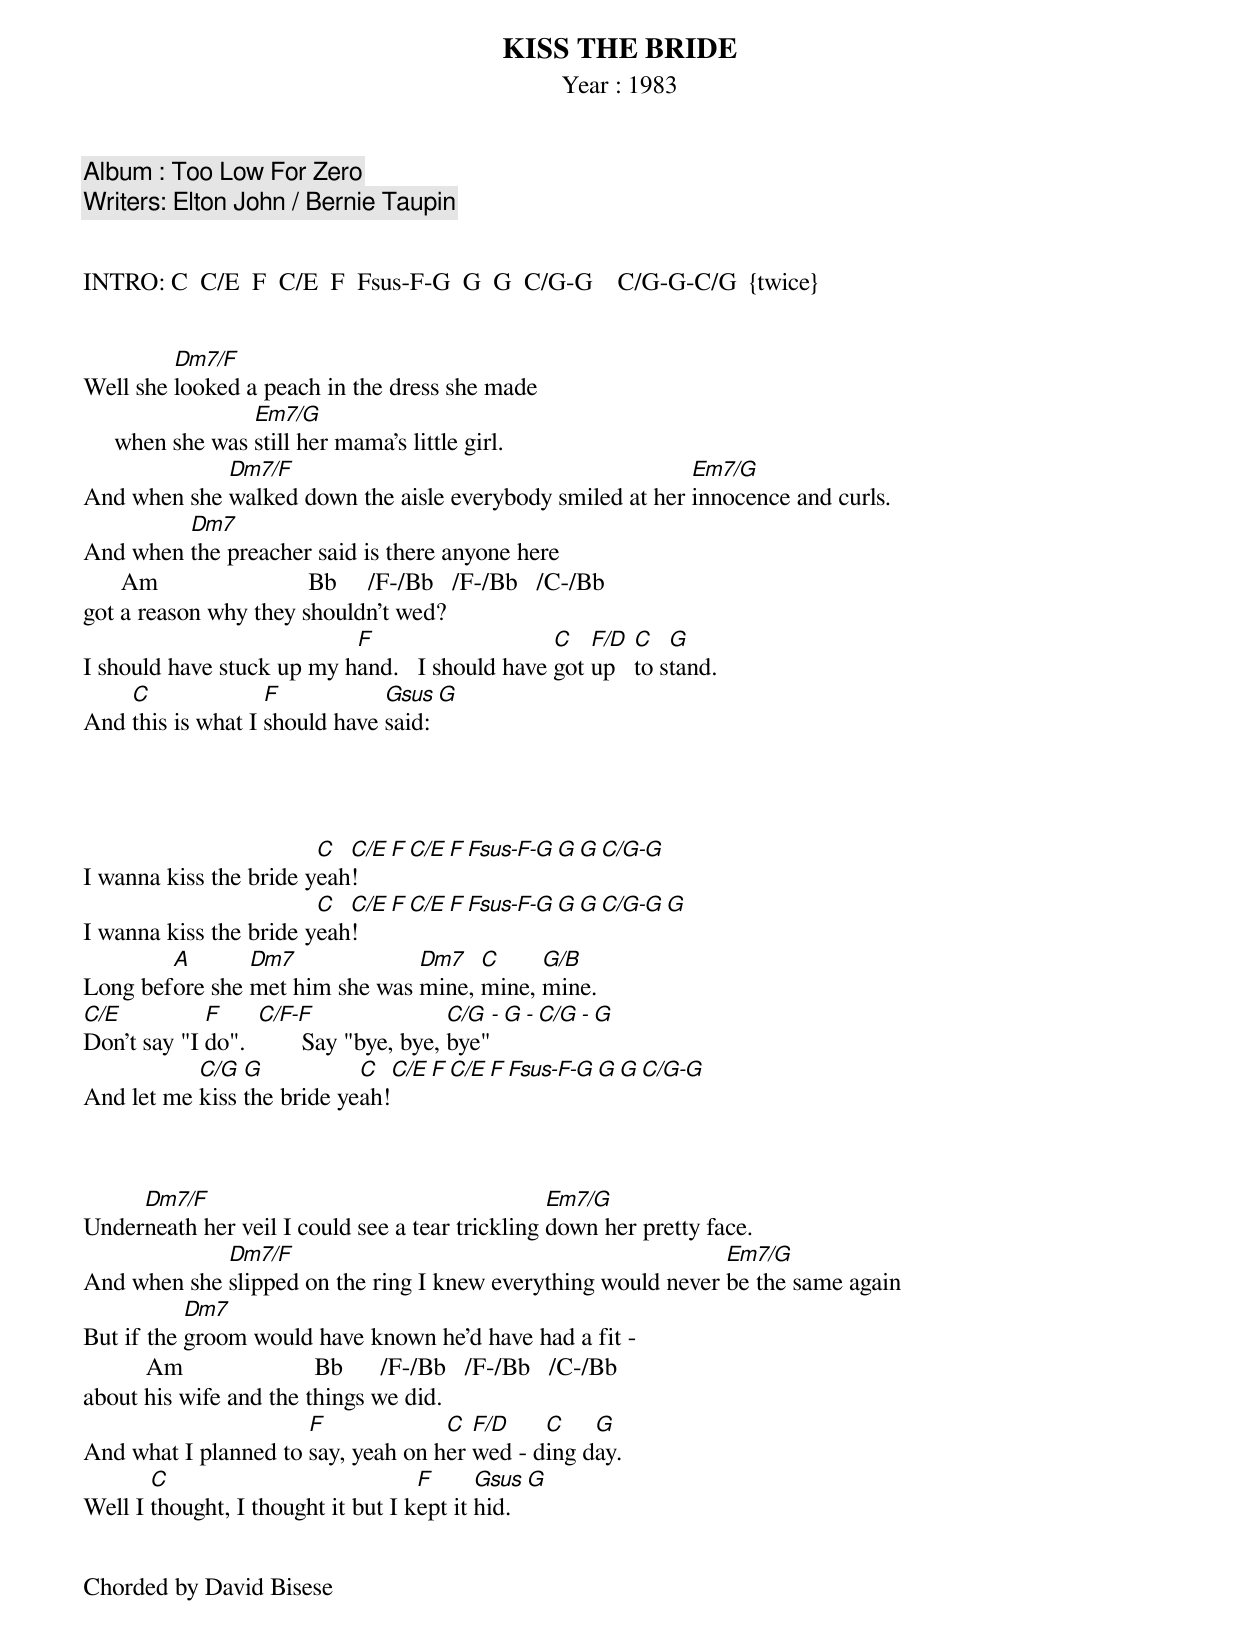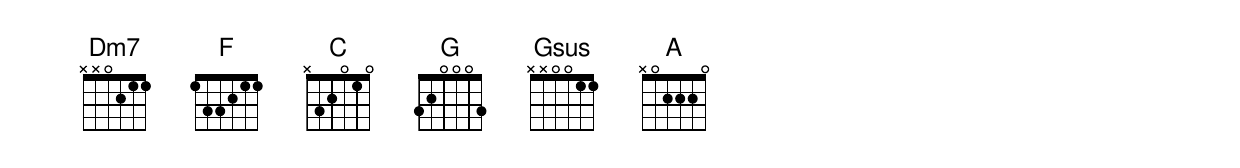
KISS THE BRIDE
  Year : 1983
 Album : Too Low For Zero
Writers: Elton John / Bernie Taupin


INTRO: C  C/E  F  C/E  F  Fsus-F-G  G  G  C/G-G    C/G-G-C/G  {twice}


         Dm7/F
Well she looked a peach in the dress she made
                  Em7/G
     when she was still her mama's little girl.
             Dm7/F                                         Em7/G
And when she walked down the aisle everybody smiled at her innocence and curls.
         Dm7
And when the preacher said is there anyone here
      Am                        Bb     /F-/Bb   /F-/Bb   /C-/Bb
got a reason why they shouldn't wed?
                           F                    C   F/D  C   G
I should have stuck up my hand.   I should have got up   to stand.
    C              F           Gsus      G
And this is what I should have said:




                        C  C/E  F  C/E  F  Fsus-F-G  G  G  C/G-G
I wanna kiss the bride yeah!
                        C  C/E  F  C/E  F  Fsus-F-G  G  G  C/G-G  G
I wanna kiss the bride yeah!
        A       Dm7             Dm7   C     G/B
Long before she met him she was mine, mine, mine.
C/E          F     C/F-F                 C/G - G - C/G - G
Don't say "I do".         Say "bye, bye, bye"
           C/G  G           C  C/E  F  C/E  F  Fsus-F-G  G  G  C/G-G
And let me kiss the bride yeah!



     Dm7/F                                       Em7/G
Underneath her veil I could see a tear trickling down her pretty face.
             Dm7/F                                             Em7/G
And when she slipped on the ring I knew everything would never be the same again
           Dm7
But if the groom would have known he'd have had a fit -
          Am                     Bb      /F-/Bb   /F-/Bb   /C-/Bb
about his wife and the things we did.
                      F             C  F/D    C    G
And what I planned to say, yeah on her wed - ding day.
       C                            F      Gsus      G
Well I thought, I thought it but I kept it hid.


Chorded by David Bisese
